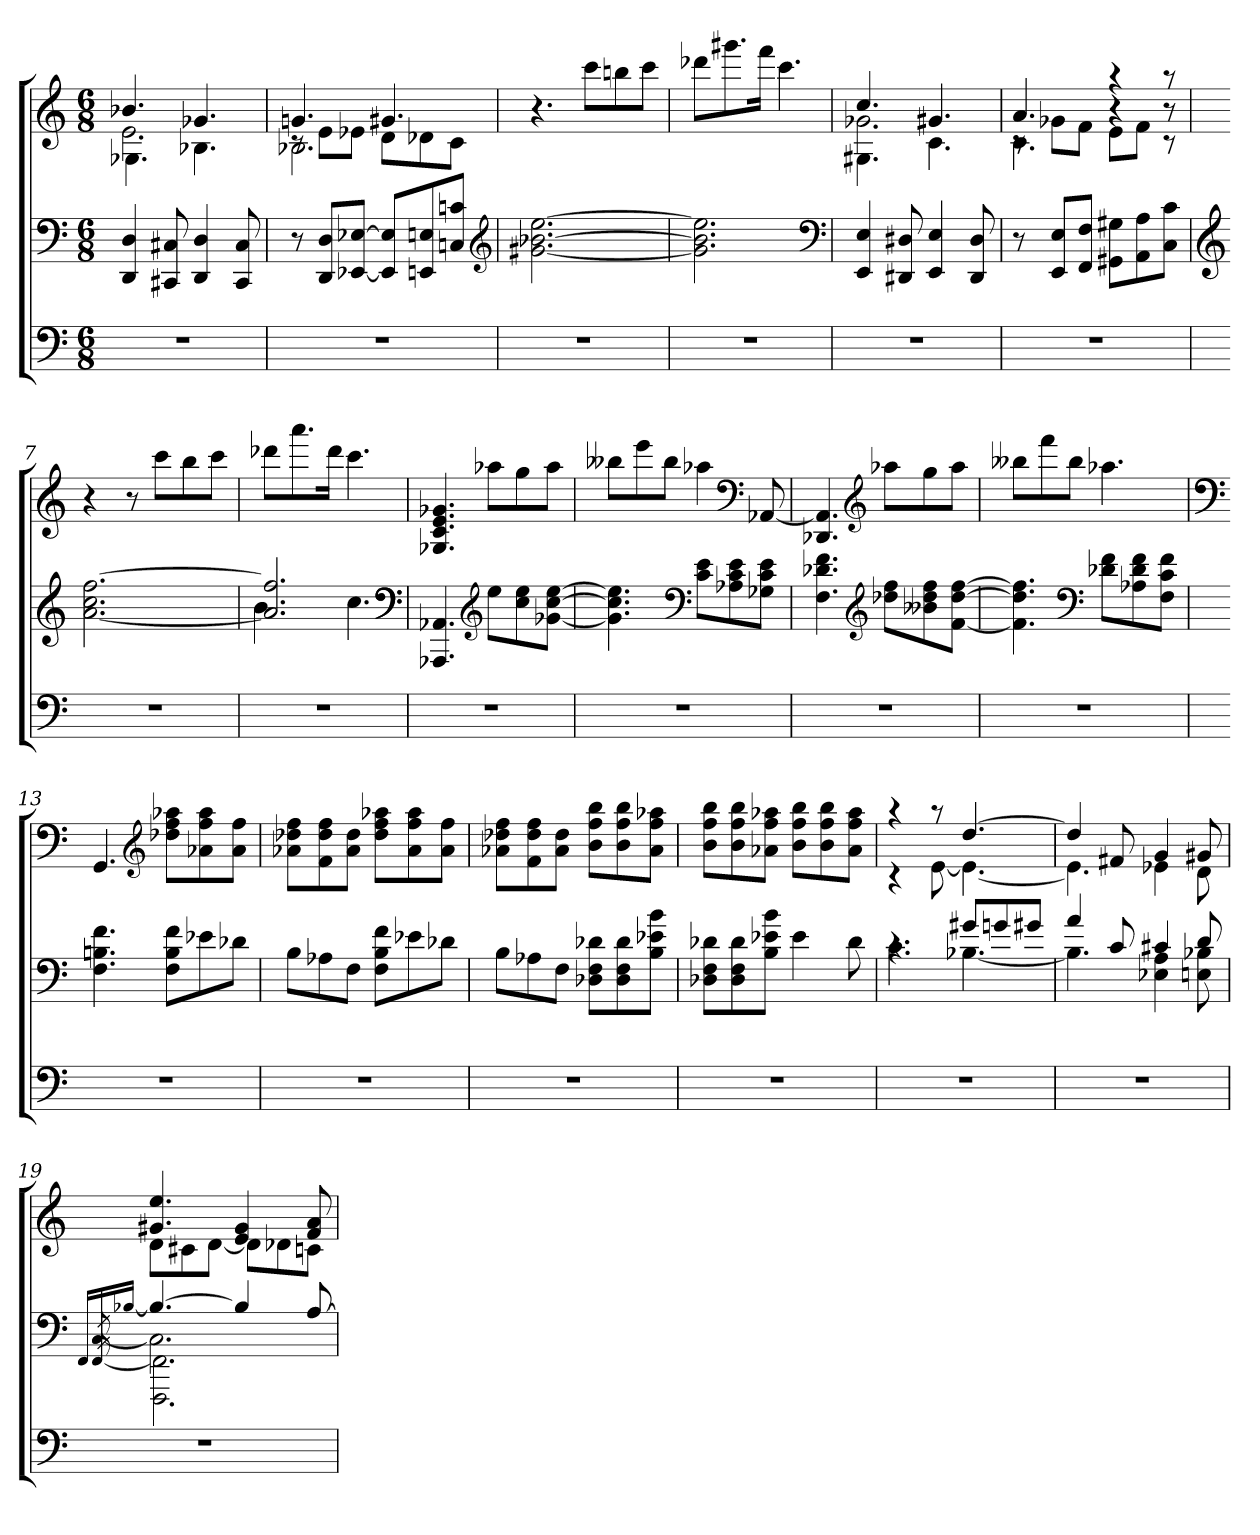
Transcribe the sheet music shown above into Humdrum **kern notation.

**kern	**kern	**kern
*part3	*part2	*part1
*staff3	*staff2	*staff1
*clefF4	*clefF4	*clefG2
*k[]	*k[]	*k[]
*C:	*C:	*C:
*M6/8	*M6/8	*M6/8
=1	=1	=1
*	*	*^
*	*	*	*^
2.r	4DD 4D	4.b-X	2.e	4.G-X\
.	8CC#X 8C#X	.	.	.
.	4DD 4D	4.g-X	.	4.B-X\
.	8CC# 8C#	.	.	.
=2	=2	=2	=2	=2
2.r	8r	4.gn	8rc	2.B-X\
.	8DD 8DL	.	8eL	.
.	[8EE-X [8E-XJ	.	8e-XJ	.
.	8EE-] 8E-]L	4.g#X	8dL	.
.	8EEn 8En	.	8d-X	.
.	8Cn 8cnJ	.	8cJ	.
*	*	*v	*v	*v
*	*clefG2	*
=3	=3	=3
2.r	[2.g#X [2.b-X [2.ee	4.r
.	.	8cccL
.	.	8bbn
.	.	8cccJ
=4	=4	=4
2.r	2.g#] 2.b-] 2.ee]	8ddd-XL
.	.	8.ggg#X
.	.	16fffJk
.	.	4.ccc
*	*clefF4	*
=5	=5	=5
*	*	*^
*	*	*	*^
2.r	4EE 4E	4.cc	2.g-X	4.G#X\
.	8DD#X 8D#X	.	.	.
.	4EE 4E	4.g#X	.	4.c\
.	8DD# 8D#	.	.	.
=6	=6	=6	=6	=6
2.r	8r	4.a	8rc	4.c\
.	8EE 8EL	.	8g-XL	.
.	8FF 8FJ	.	8fJ	.
.	8GG#X 8G#XL	4raa	8eL	4r
.	8AA 8A	.	8fJ	.
.	8C 8cJ	8raa	8rc	8r
*	*	*v	*v	*v
=7	=7	=7
*	*clefG2	*
2.r	[2.a 2.cc [2.ff	4r
.	.	8r
.	.	8cccL
.	.	8bb
.	.	8cccJ
=8	=8	=8
*	*^	*
2.r	2.a] 2.ff]	4.b	8ddd-XL
.	.	.	8.aaa
.	.	.	16ddd-Jk
.	.	4.cc	4.ccc
*	*v	*v	*
*	*clefF4	*
=9	=9	=9
2.r	4.AAA-X 4.AA-X	4.G-X 4.c 4.e 4.g-X
*	*clefG2	*
.	8eeL	8aa-XL
.	8cc 8ee	8gg
.	[8g-X [8cc [8eeJ	8aa-J
=10	=10	=10
2.r	4.g-] 4.cc] 4.ee]	8bb--XL
.	.	8eee
.	.	8bb--J
*	*clefF4	*
.	8c 8eL	4aa-X
.	8A-X 8c 8e	.
*	*	*clefF4
.	8G-X 8c 8eJ	[8AA-X
=11	=11	=11
2.r	4.F 4.d-X 4.f	4.DD-X 4.AA-]
*	*clefG2	*clefG2
.	8dd-X 8ffL	8aa-XL
.	8b--X 8dd- 8ff	8gg
.	[8f [8dd- [8ffJ	8aa-J
=12	=12	=12
2.r	4.f] 4.dd-] 4.ff]	8bb--XL
.	.	8fff
.	.	8bb--J
*	*clefF4	*
.	8d-X 8fL	4.aa-X
.	8A-X 8d- 8f	.
.	8F 8c 8fJ	.
=13	=13	=13
*	*	*clefF4
2.r	4.F 4.Bn 4.f	4.GG
*	*	*clefG2
.	8F 8B 8fL	8dd-X 8ff 8aa-XL
.	8e-X	8a-X 8ff 8aa-
.	8d-XJ	8a- 8ffJ
=14	=14	=14
2.r	8BL	8a-X 8dd-X 8ffL
.	8A-X	8f 8dd- 8ff
.	8FJ	8a- 8dd-J
.	8F 8B 8fL	8dd- 8ff 8aa-XL
.	8e-X	8a- 8ff 8aa-
.	8d-XJ	8a- 8ffJ
=15	=15	=15
2.r	8BL	8a-X 8dd-X 8ffL
.	8A-X	8f 8dd- 8ff
.	8FJ	8a- 8dd-J
.	8D-X 8F 8d-XL	8b 8ff 8bbL
.	8D- 8F 8d-	8b 8ff 8bb
.	8B 8e-X 8bJ	8a- 8ff 8aa-XJ
=16	=16	=16
2.r	8D-X 8F 8d-XL	8b 8ff 8bbL
.	8D- 8F 8d-	8b 8ff 8bb
.	8B 8e-X 8bJ	8a-X 8ff 8aa-XJ
.	4e-	8b 8ff 8bbL
.	.	8b 8ff 8bb
.	8d-	8a- 8ff 8aa-J
=17	=17	=17
*	*^	*^
2.r	4.rc	4.c	4raa	4rc
.	.	.	8raa	[8e
.	8g#XL	[4.B-X	[4.dd	4.e_
.	8gn	.	.	.
.	8g#XJ	.	.	.
=18	=18	=18	=18	=18
2.r	4a	4.B-]	4dd]	4.e]
.	8c	.	8f#X	.
.	4c#X	4E-X 4A	4g	4e-X
.	8d	8En 8B-X	8g#X	8d
*	*v	*v	*	*
=19	=19	=19	=19
.	16qqFFLL	.	.
.	16qqC	.	.
*	*^	*	*
*	*	*^	*	*
.	[16qqB-XJJ	[8qC	[8qFF	.	.
2.r	4.B-_	2.C\]	2.FFF\ 2.FF]\	4.g#X 4.ee	8dL
.	.	.	.	.	8c#X
.	.	.	.	.	[8dJ
.	4B-]	.	.	4e 4g#	8dL]
.	.	.	.	.	8d-X
.	[8A	.	.	8f 8a	8cnJ
*	*v	*v	*v	*	*
*	*	*v	*v
=	=	=
*-	*-	*-
